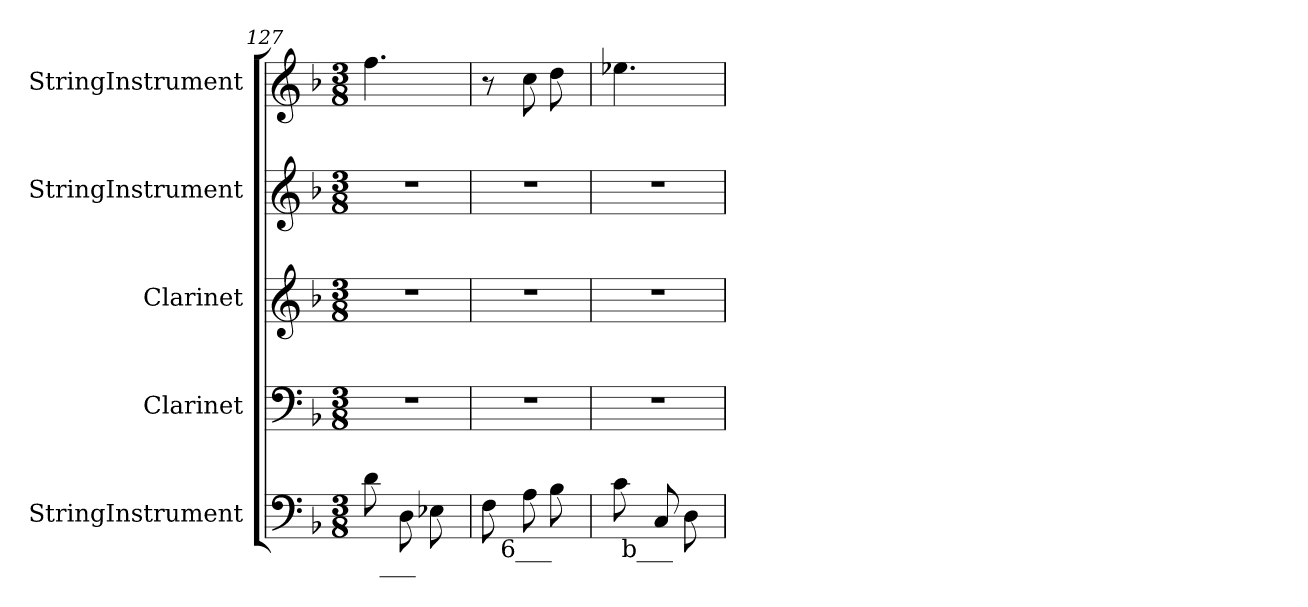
**kern	**kern	**kern	**kern	**kern
*part5	*part4	*part3	*part2	*part1
*staff5	*staff4	*staff3	*staff2	*staff1
*I"StringInstrument	*I"Clarinet	*I"Clarinet	*I"StringInstrument	*I"StringInstrument
*I'Str	*I'Cl	*I'Cl	*I'Str	*I'Str
*clefF4	*clefF4	*clefG2	*clefG2	*clefG2
*	*ITrd1c2	*ITrd1c2	*	*
*k[b-]	*k[b-e-a-]	*k[b-e-a-]	*k[b-]	*k[b-]
*F:	*E-:	*E-:	*F:	*F:
*M3/8	*M3/8	*M3/8	*M3/8	*M3/8
=127	=127	=127	=127	=127
!LO:TX:b:t=6	!	!	!	!
*^	*	*	*	*
8d\	32.ryy	4.r	4.r	4.r	4.ff\
!	!LO:TX:b:t=___	!	!	!	!
.	4ryy	.	.	.	.
8D\	.	.	.	.	.
8E-X\	.	.	.	.	.
.	16ryy	.	.	.	.
.	64ryy	.	.	.	.
=128	=128	=128	=128	=128	=128
*	*^	*	*	*	*
8F\	16ryy	16..ryy	4.r	4.r	4.r	8r
!	!LO:TX:b:t=6	!	!	!	!	!
.	4ryy	.	.	.	.	.
!	!	!LO:TX:b:t=___	!	!	!	!
.	.	4ryy	.	.	.	.
8A\	.	.	.	.	.	8cc\
8B-\	.	.	.	.	.	8dd\
.	16ryy	.	.	.	.	.
.	.	64ryy	.	.	.	.
=129	=129	=129	=129	=129	=129	=129
8c\	64ryy	16ryy	4.r	4.r	4.r	4.ee-X\
!	!LO:TX:b:t=b	!	!	!	!	!
.	4ryy	.	.	.	.	.
!	!	!LO:TX:b:t=___	!	!	!	!
.	.	4ryy	.	.	.	.
8C/	.	.	.	.	.	.
8D\	.	.	.	.	.	.
.	16..ryy	.	.	.	.	.
.	.	16ryy	.	.	.	.
*v	*v	*v	*	*	*	*
=	=	=	=	=
*-	*-	*-	*-	*-
